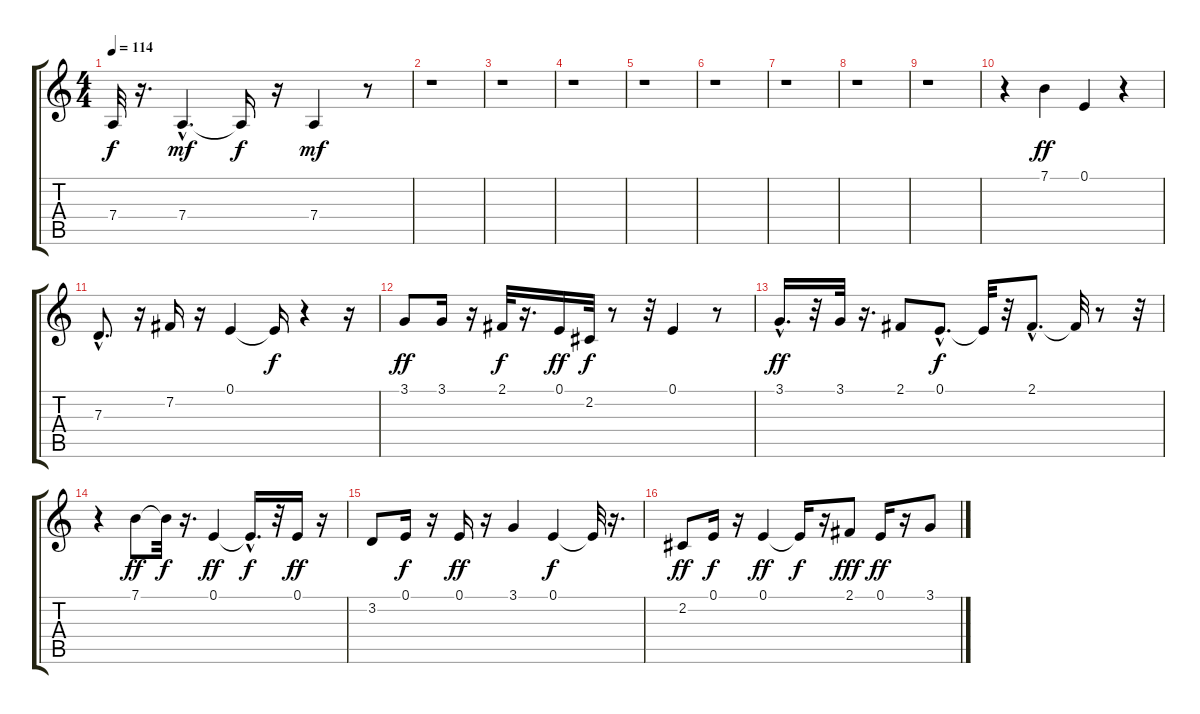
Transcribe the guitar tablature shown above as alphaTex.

\track "" {instrument altosax}
\staff {score tabs}
\tuning (E4 B3 G3 D3 A2 E2) {hide}
\ts (4 4)
\tempo 114
\clef g2
\ks c
7.4{t}.32{dy f} r.16{d} 7.4{hac}.4{d dy mf} 7.4{t}.16{dy f} r.16 7.4.4{dy mf} r.8 |
r.1 |
r.1 |
r.1 |
r.1 |
r.1 |
r.1 |
r.1 |
r.1 |
r.4 7.1.4{dy ff instrument altosax} 0.1.4 r.4 |
7.3{hac}.8{d} r.16 7.2.16 r.16 0.1.4 0.1{t}.16{dy f} r.4 r.16 |
3.1.8{dy ff} 3.1.16 r.16 2.1.32{dy f} r.16{d} 0.1.16{dy ff} 2.2.32{dy f} r.8 r.32 0.1.4 r.8 |
3.1{hac}.16{d dy ff} r.32 3.1.32 r.16{d} 2.1.8 0.1{hac}.8{d dy f} 0.1{t}.32 r.32 2.1{hac}.8{d} 2.1{t}.32 r.8 r.32 |
r.4 7.1.8{dy ff} 7.1{t}.32{dy f} r.16{d} 0.1.4{dy ff} 0.1{hac t}.16{d dy f} r.32 0.1.16{dy ff} r.16 |
3.2.8 0.1.16{dy f} r.16 0.1.16{dy ff} r.16 3.1.4 0.1.4{dy f} 0.1{t}.32 r.16{d} |
2.2.8{dy ff} 0.1.16{dy f} r.16 0.1.4{dy ff} 0.1{t}.16{dy f} r.16 2.1.8{dy fff} 0.1.16{dy ff} r.16 3.1.8
